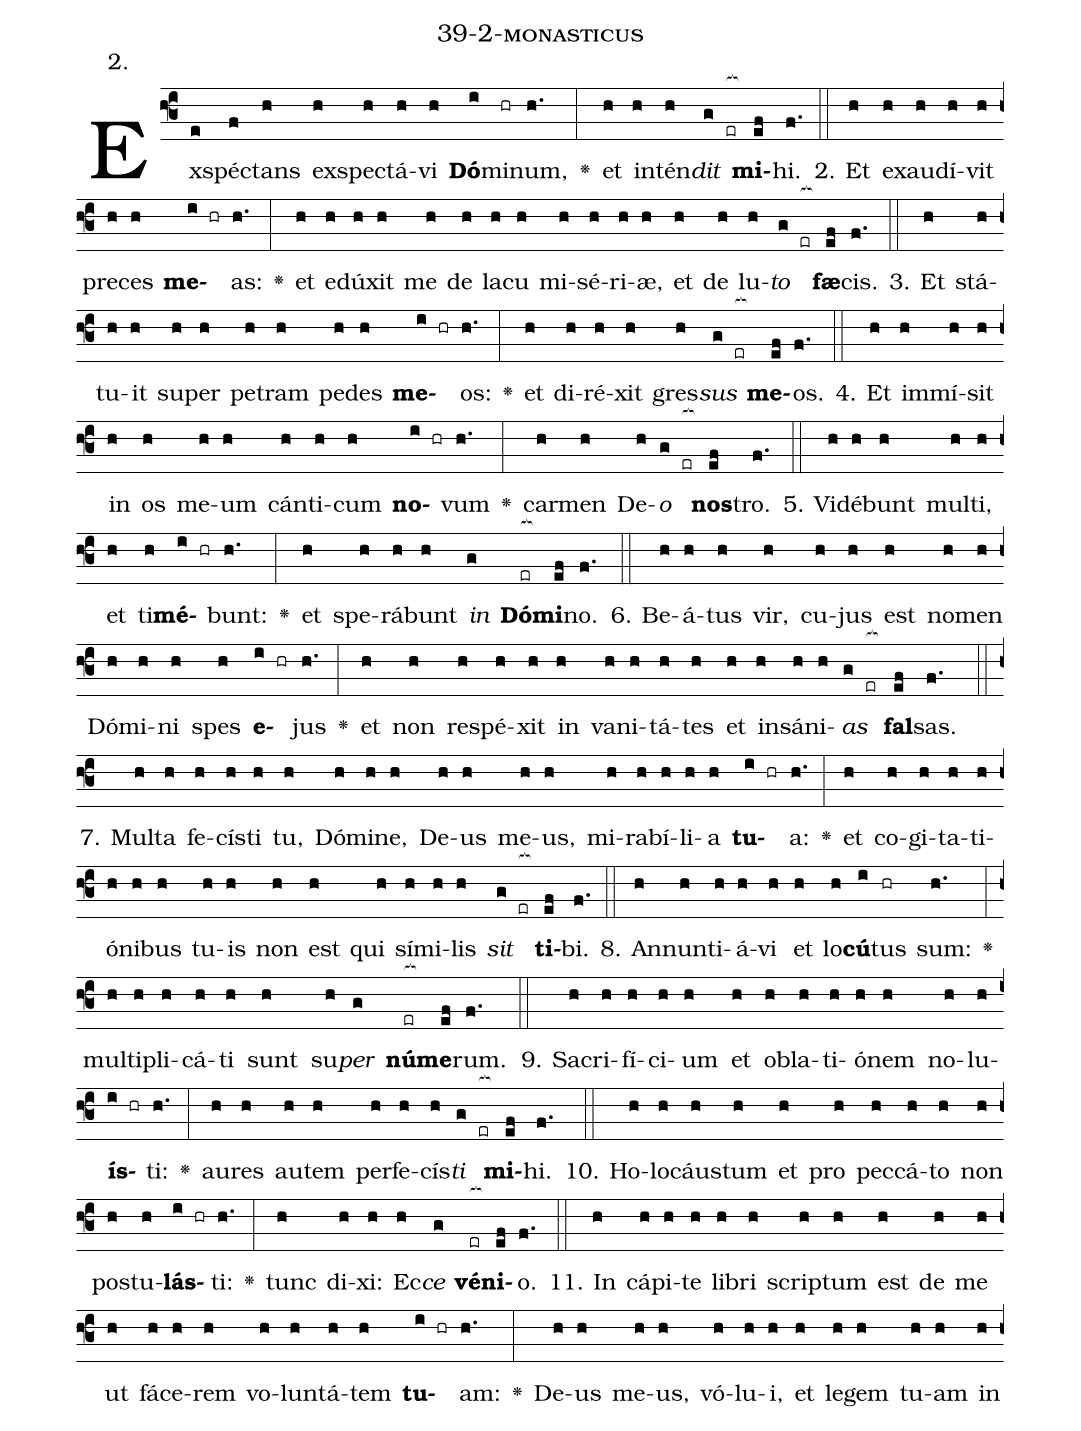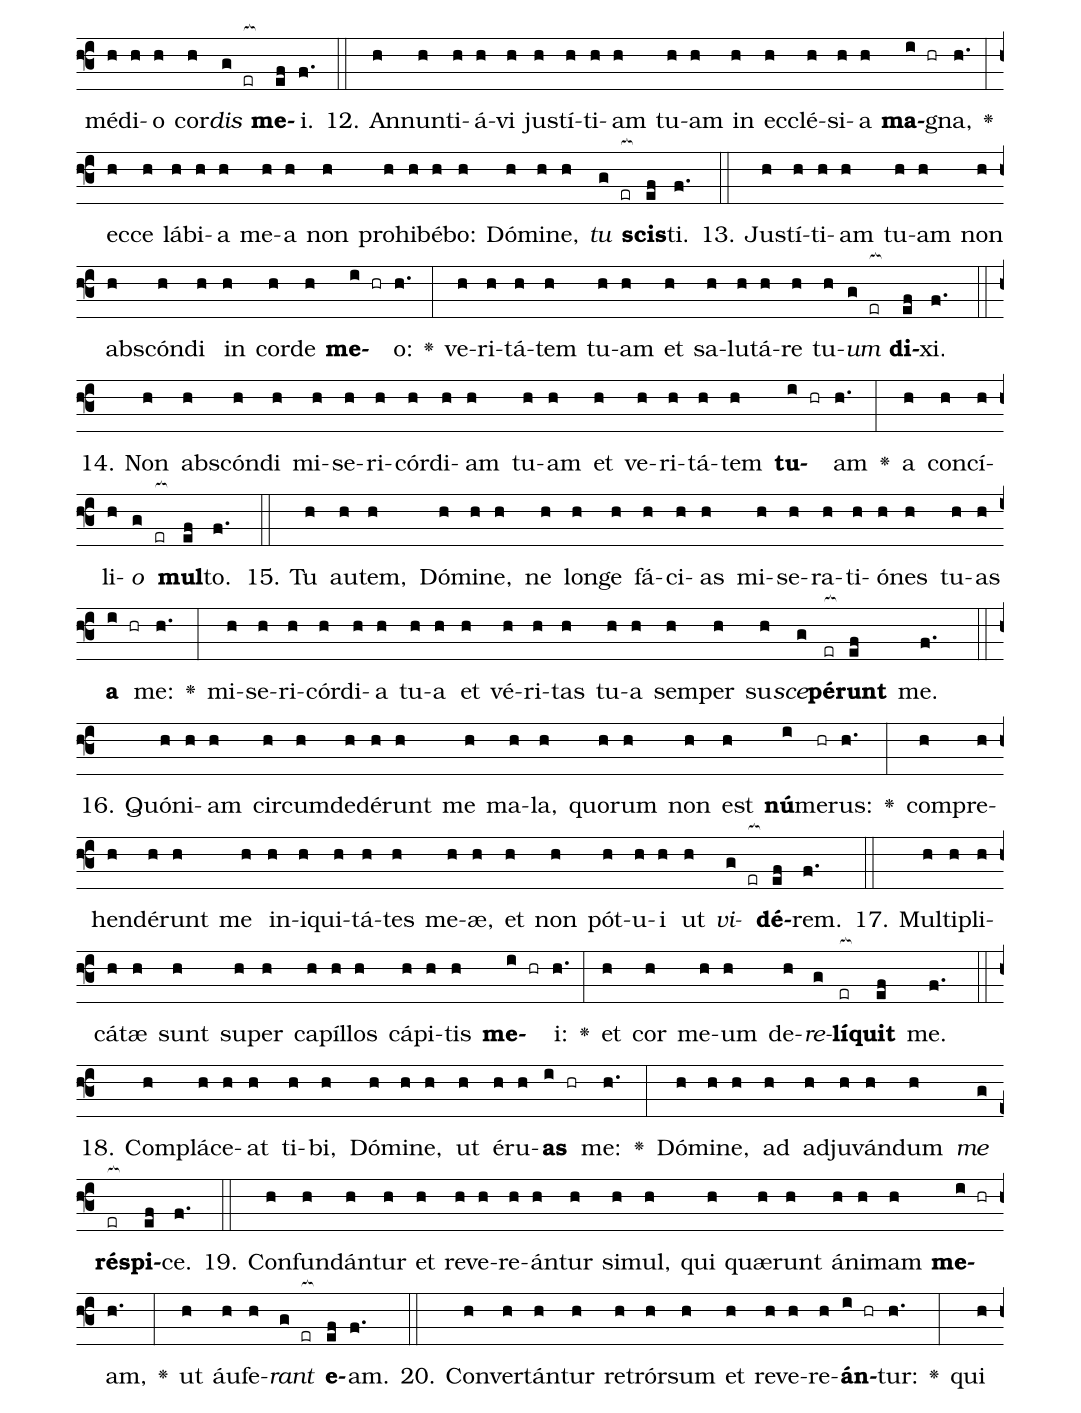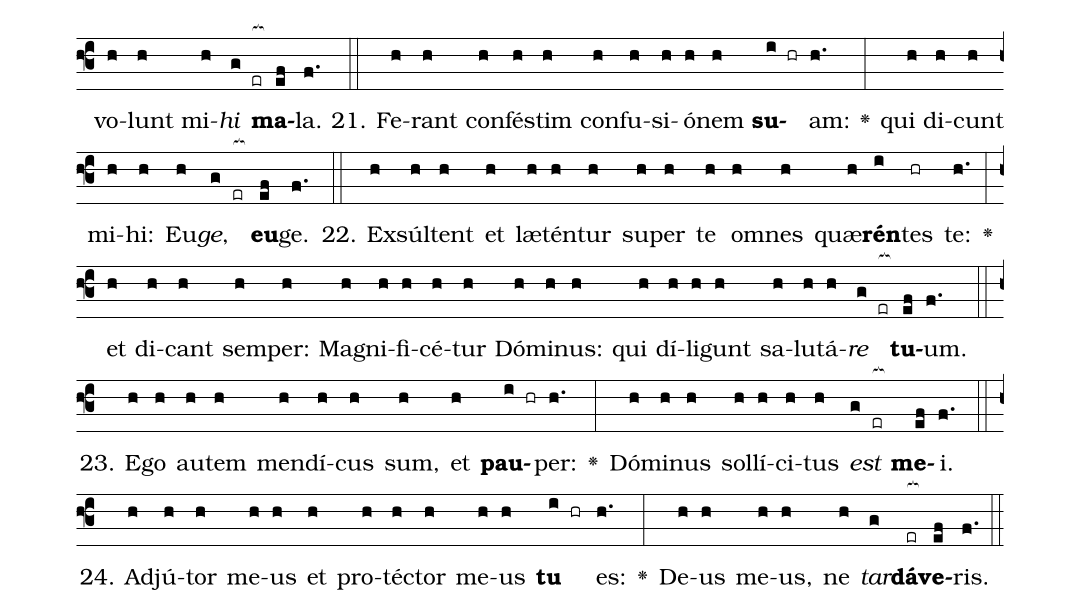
name: 39-2-monasticus;
annotation: 2.;
%%
(f3)Ex(e)spéc(f)tans(h) ex(h)spec(h)tá(h)vi(h) <b>Dó</b>(i)mi(hr)num,(h.) <v>\greheightstar</v>(:) et(h) in(h)tén(h)<i>dit</i>(g er[ocb:1{]) <b>mi</b>(ef[ocb:0}])hi.(f.) (::)
2. Et(h) ex(h)au(h)dí(h)vit(h) pre(h)ces(h) <b>me</b>(i hr)as:(h.) <v>\greheightstar</v>(:) et(h) e(h)dú(h)xit(h) me(h) de(h) la(h)cu(h) mi(h)sé(h)ri(h)æ,(h) et(h) de(h) lu(h)<i>to</i>(g er[ocb:1{]) <b>fæ</b>(ef[ocb:0}])cis.(f.) (::)
3. Et(h) stá(h)tu(h)it(h) su(h)per(h) pe(h)tram(h) pe(h)des(h) <b>me</b>(i hr)os:(h.) <v>\greheightstar</v>(:) et(h) di(h)ré(h)xit(h) gres(h)<i>sus</i>(g er[ocb:1{]) <b>me</b>(ef[ocb:0}])os.(f.) (::)
4. Et(h) im(h)mí(h)sit(h) in(h) os(h) me(h)um(h) cán(h)ti(h)cum(h) <b>no</b>(i hr)vum(h.) <v>\greheightstar</v>(:) car(h)men(h) De(h)<i>o</i>(g er[ocb:1{]) <b>nos</b>(ef[ocb:0}])tro.(f.) (::)
5. Vi(h)dé(h)bunt(h) mul(h)ti,(h) et(h) ti(h)<b>mé</b>(i hr)bunt:(h.) <v>\greheightstar</v>(:) et(h) spe(h)rá(h)bunt(h) <i>in</i>(g) <b>Dó</b>(er[ocb:1{])<b>mi</b>(ef[ocb:0}])no.(f.) (::)
6. Be(h)á(h)tus(h) vir,(h) cu(h)jus(h) est(h) no(h)men(h) Dó(h)mi(h)ni(h) spes(h) <b>e</b>(i hr)jus(h.) <v>\greheightstar</v>(:) et(h) non(h) re(h)spé(h)xit(h) in(h) va(h)ni(h)tá(h)tes(h) et(h) in(h)sá(h)ni(h)<i>as</i>(g er[ocb:1{]) <b>fal</b>(ef[ocb:0}])sas.(f.) (::)
7. Mul(h)ta(h) fe(h)cís(h)ti(h) tu,(h) Dó(h)mi(h)ne,(h) De(h)us(h) me(h)us,(h) mi(h)ra(h)bí(h)li(h)a(h) <b>tu</b>(i hr)a:(h.) <v>\greheightstar</v>(:) et(h) co(h)gi(h)ta(h)ti(h)ó(h)ni(h)bus(h) tu(h)is(h) non(h) est(h) qui(h) sí(h)mi(h)lis(h) <i>sit</i>(g er[ocb:1{]) <b>ti</b>(ef[ocb:0}])bi.(f.) (::)
8. An(h)nun(h)ti(h)á(h)vi(h) et(h) lo(h)<b>cú</b>(i)tus(hr) sum:(h.) <v>\greheightstar</v>(:) mul(h)ti(h)pli(h)cá(h)ti(h) sunt(h) su(h)<i>per</i>(g) <b>nú</b>(er[ocb:1{])<b>me</b>(ef[ocb:0}])rum.(f.) (::)
9. Sa(h)cri(h)fí(h)ci(h)um(h) et(h) ob(h)la(h)ti(h)ó(h)nem(h) no(h)lu(h)<b>ís</b>(i hr)ti:(h.) <v>\greheightstar</v>(:) au(h)res(h) au(h)tem(h) per(h)fe(h)cís(h)<i>ti</i>(g er[ocb:1{]) <b>mi</b>(ef[ocb:0}])hi.(f.) (::)
10. Ho(h)lo(h)cáus(h)tum(h) et(h) pro(h) pec(h)cá(h)to(h) non(h) pos(h)tu(h)<b>lás</b>(i hr)ti:(h.) <v>\greheightstar</v>(:) tunc(h) di(h)xi:(h) Ec(h)<i>ce</i>(g) <b>vé</b>(er[ocb:1{])<b>ni</b>(ef[ocb:0}])o.(f.) (::)
11. In(h) cá(h)pi(h)te(h) li(h)bri(h) scrip(h)tum(h) est(h) de(h) me(h) ut(h) fá(h)ce(h)rem(h) vo(h)lun(h)tá(h)tem(h) <b>tu</b>(i hr)am:(h.) <v>\greheightstar</v>(:) De(h)us(h) me(h)us,(h) vó(h)lu(h)i,(h) et(h) le(h)gem(h) tu(h)am(h) in(h) mé(h)di(h)o(h) cor(h)<i>dis</i>(g er[ocb:1{]) <b>me</b>(ef[ocb:0}])i.(f.) (::)
12. An(h)nun(h)ti(h)á(h)vi(h) jus(h)tí(h)ti(h)am(h) tu(h)am(h) in(h) ec(h)clé(h)si(h)a(h) <b>ma</b>(i hr)gna,(h.) <v>\greheightstar</v>(:) ec(h)ce(h) lá(h)bi(h)a(h) me(h)a(h) non(h) pro(h)hi(h)bé(h)bo:(h) Dó(h)mi(h)ne,(h) <i>tu</i>(g er[ocb:1{]) <b>scis</b>(ef[ocb:0}])ti.(f.) (::)
13. Jus(h)tí(h)ti(h)am(h) tu(h)am(h) non(h) abs(h)cón(h)di(h) in(h) cor(h)de(h) <b>me</b>(i hr)o:(h.) <v>\greheightstar</v>(:) ve(h)ri(h)tá(h)tem(h) tu(h)am(h) et(h) sa(h)lu(h)tá(h)re(h) tu(h)<i>um</i>(g er[ocb:1{]) <b>di</b>(ef[ocb:0}])xi.(f.) (::)
14. Non(h) abs(h)cón(h)di(h) mi(h)se(h)ri(h)cór(h)di(h)am(h) tu(h)am(h) et(h) ve(h)ri(h)tá(h)tem(h) <b>tu</b>(i hr)am(h.) <v>\greheightstar</v>(:) a(h) con(h)cí(h)li(h)<i>o</i>(g er[ocb:1{]) <b>mul</b>(ef[ocb:0}])to.(f.) (::)
15. Tu(h) au(h)tem,(h) Dó(h)mi(h)ne,(h) ne(h) lon(h)ge(h) fá(h)ci(h)as(h) mi(h)se(h)ra(h)ti(h)ó(h)nes(h) tu(h)as(h) <b>a</b>(i hr) me:(h.) <v>\greheightstar</v>(:) mi(h)se(h)ri(h)cór(h)di(h)a(h) tu(h)a(h) et(h) vé(h)ri(h)tas(h) tu(h)a(h) sem(h)per(h) su(h)<i>sce</i>(g)<b>pé</b>(er[ocb:1{])<b>runt</b>(ef[ocb:0}]) me.(f.) (::)
16. Quón(h)i(h)am(h) cir(h)cum(h)de(h)dé(h)runt(h) me(h) ma(h)la,(h) quo(h)rum(h) non(h) est(h) <b>nú</b>(i)me(hr)rus:(h.) <v>\greheightstar</v>(:) com(h)pre(h)hen(h)dé(h)runt(h) me(h) in(h)i(h)qui(h)tá(h)tes(h) me(h)æ,(h) et(h) non(h) pót(h)u(h)i(h) ut(h) <i>vi</i>(g er[ocb:1{])<b>dé</b>(ef[ocb:0}])rem.(f.) (::)
17. Mul(h)ti(h)pli(h)cá(h)tæ(h) sunt(h) su(h)per(h) ca(h)píl(h)los(h) cá(h)pi(h)tis(h) <b>me</b>(i hr)i:(h.) <v>\greheightstar</v>(:) et(h) cor(h) me(h)um(h) de(h)<i>re</i>(g)<b>lí</b>(er[ocb:1{])<b>quit</b>(ef[ocb:0}]) me.(f.) (::)
18. Com(h)plá(h)ce(h)at(h) ti(h)bi,(h) Dó(h)mi(h)ne,(h) ut(h) é(h)ru(h)<b>as</b>(i hr) me:(h.) <v>\greheightstar</v>(:) Dó(h)mi(h)ne,(h) ad(h) ad(h)ju(h)ván(h)dum(h) <i>me</i>(g) <b>ré</b>(er[ocb:1{])<b>spi</b>(ef[ocb:0}])ce.(f.) (::)
19. Con(h)fun(h)dán(h)tur(h) et(h) re(h)ve(h)re(h)án(h)tur(h) si(h)mul,(h) qui(h) quæ(h)runt(h) á(h)ni(h)mam(h) <b>me</b>(i hr)am,(h.) <v>\greheightstar</v>(:) ut(h) áu(h)fe(h)<i>rant</i>(g er[ocb:1{]) <b>e</b>(ef[ocb:0}])am.(f.) (::)
20. Con(h)ver(h)tán(h)tur(h) re(h)trór(h)sum(h) et(h) re(h)ve(h)re(h)<b>án</b>(i hr)tur:(h.) <v>\greheightstar</v>(:) qui(h) vo(h)lunt(h) mi(h)<i>hi</i>(g er[ocb:1{]) <b>ma</b>(ef[ocb:0}])la.(f.) (::)
21. Fe(h)rant(h) con(h)fés(h)tim(h) con(h)fu(h)si(h)ó(h)nem(h) <b>su</b>(i hr)am:(h.) <v>\greheightstar</v>(:) qui(h) di(h)cunt(h) mi(h)hi:(h) Eu(h)<i>ge</i>,(g er[ocb:1{]) <b>eu</b>(ef[ocb:0}])ge.(f.) (::)
22. Ex(h)súl(h)tent(h) et(h) læ(h)tén(h)tur(h) su(h)per(h) te(h) om(h)nes(h) quæ(h)<b>rén</b>(i)tes(hr) te:(h.) <v>\greheightstar</v>(:) et(h) di(h)cant(h) sem(h)per:(h) Ma(h)gni(h)fi(h)cé(h)tur(h) Dó(h)mi(h)nus:(h) qui(h) dí(h)li(h)gunt(h) sa(h)lu(h)tá(h)<i>re</i>(g er[ocb:1{]) <b>tu</b>(ef[ocb:0}])um.(f.) (::)
23. E(h)go(h) au(h)tem(h) men(h)dí(h)cus(h) sum,(h) et(h) <b>pau</b>(i hr)per:(h.) <v>\greheightstar</v>(:) Dó(h)mi(h)nus(h) sol(h)lí(h)ci(h)tus(h) <i>est</i>(g er[ocb:1{]) <b>me</b>(ef[ocb:0}])i.(f.) (::)
24. Ad(h)jú(h)tor(h) me(h)us(h) et(h) pro(h)téc(h)tor(h) me(h)us(h) <b>tu</b>(i hr) es:(h.) <v>\greheightstar</v>(:) De(h)us(h) me(h)us,(h) ne(h) <i>tar</i>(g)<b>dá</b>(er[ocb:1{])<b>ve</b>(ef[ocb:0}])ris.(f.) (::)
